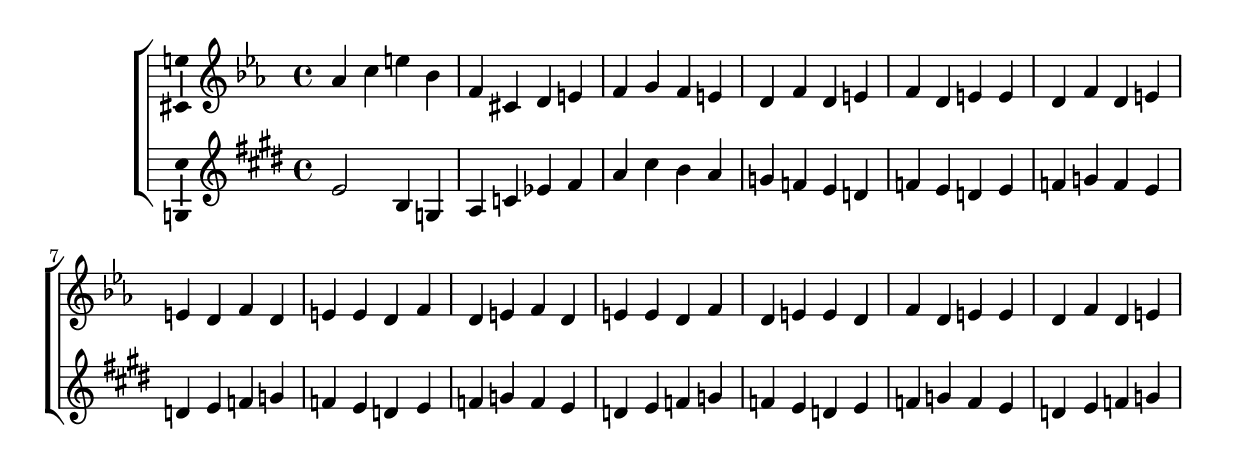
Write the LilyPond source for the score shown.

\header {
    texidoc = "Ambituses indicate pitch ranges for voices.

By default, the ambitus grob is put before the clef.  You can control
this behaviour through the @code{breakAlignOrder} property of the score
context by redefining the order.


The shape of the note heads to use can be changed via the
@code{note-head-style} property, which holds the glyph name of the
note head.  The vertical line between the upper and lower head can be
switched on or off via the @code{join-heads} property.

"
}

%{

 tex chokes on #

, e.g. with the following addition to the
paper block:

@example
\translator @{
  \ScoreContext
  breakAlignOrder = #'(
    instrument-name
    left-edge
    span-bar
    breathing-sign
    clef
    ambitus
    key-signature
    staff-bar
    time-signature
    custos
  )
@}
@end example

 
@example
\translator @{
  \VoiceContext
  \consists Ambitus_engraver
  Ambitus \set #'note-head-style = #'noteheads-2mensural
  Ambitus \set #'join-heads = ##f
@}
@end example


 %}
\version "1.7.16"

upper = \notes \relative c {
	\clef "treble"
	\key c \minor
	as'' c e bes f cis d e f g f e d f d e
	f d e e d f d e e d f d e e d f d e
	f d e e d f d e e d f d e e d f d e
}

lower = \notes \relative c {
	\clef "treble"
	\key e \major
	e'2 b4 g a c es fis a cis b a g f e d
	f e d e f g f e d e f g f e d e f g
	f e d e f g f e d e f g f e d e f g
}

\score { \context ChoirStaff {
	<
		\context Staff = one { \upper }
		\context Staff = three { \lower }
	> }
	\paper {
	       \translator {
			\ScoreContext
			breakAlignOrder = #'(
				instrument-name
				left-edge
				ambitus
				span-bar
				breathing-sign
				clef
				key-signature
				staff-bar
				time-signature
				custos
			)
		}
		\translator {
			\VoiceContext
			\consists Ambitus_engraver
		}
	}
}
%% new-chords-done %%
